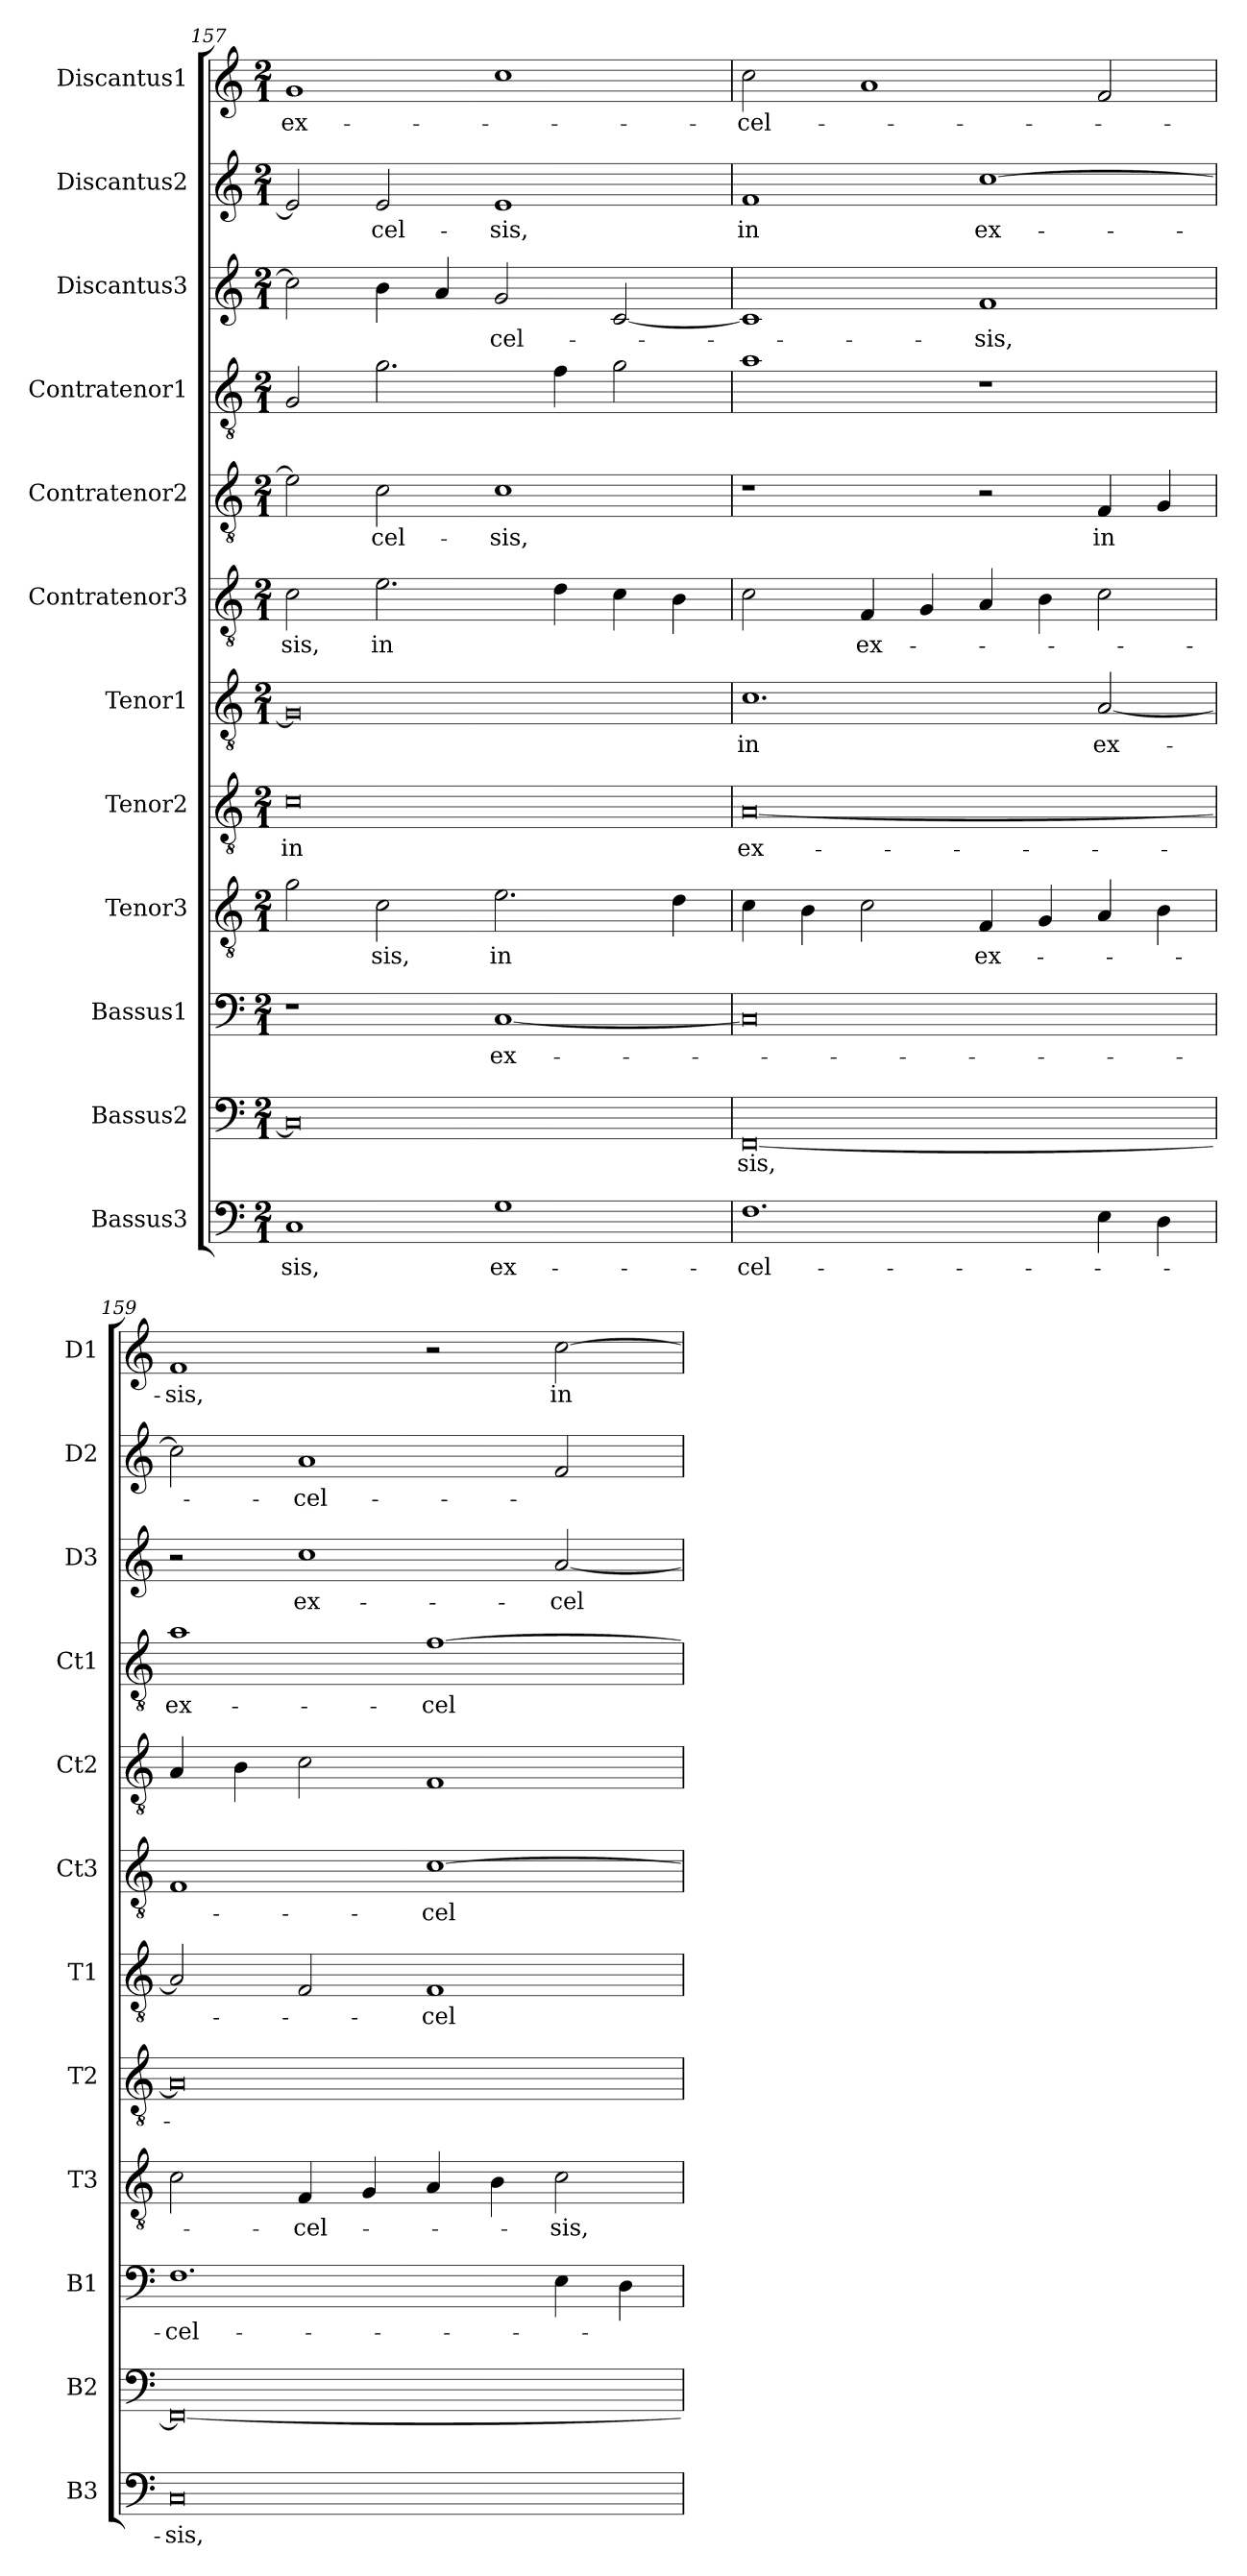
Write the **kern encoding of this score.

**kern	**text	**kern	**text	**kern	**text	**kern	**text	**kern	**text	**kern	**text	**kern	**text	**kern	**text	**kern	**text	**kern	**text	**kern	**text	**kern	**text
*part12	*part12	*part11	*part11	*part10	*part10	*part9	*part9	*part8	*part8	*part7	*part7	*part6	*part6	*part5	*part5	*part4	*part4	*part3	*part3	*part2	*part2	*part1	*part1
*staff12	*staff12	*staff11	*staff11	*staff10	*staff10	*staff9	*staff9	*staff8	*staff8	*staff7	*staff7	*staff6	*staff6	*staff5	*staff5	*staff4	*staff4	*staff3	*staff3	*staff2	*staff2	*staff1	*staff1
*I"Bassus3	*	*I"Bassus2	*	*I"Bassus1	*	*I"Tenor3	*	*I"Tenor2	*	*I"Tenor1	*	*I"Contratenor3	*	*I"Contratenor2	*	*I"Contratenor1	*	*I"Discantus3	*	*I"Discantus2	*	*I"Discantus1	*
*I'B3	*	*I'B2	*	*I'B1	*	*I'T3	*	*I'T2	*	*I'T1	*	*I'Ct3	*	*I'Ct2	*	*I'Ct1	*	*I'D3	*	*I'D2	*	*I'D1	*
*clefF4	*	*clefF4	*	*clefF4	*	*clefGv2	*	*clefGv2	*	*clefGv2	*	*clefGv2	*	*clefGv2	*	*clefGv2	*	*clefG2	*	*clefG2	*	*clefG2	*
*k[]	*	*k[]	*	*k[]	*	*k[]	*	*k[]	*	*k[]	*	*k[]	*	*k[]	*	*k[]	*	*k[]	*	*k[]	*	*k[]	*
*M2/1	*	*M2/1	*	*M2/1	*	*M2/1	*	*M2/1	*	*M2/1	*	*M2/1	*	*M2/1	*	*M2/1	*	*M2/1	*	*M2/1	*	*M2/1	*
=157	=157	=157	=157	=157	=157	=157	=157	=157	=157	=157	=157	=157	=157	=157	=157	=157	=157	=157	=157	=157	=157	=157	=157
1C/	-sis,	0C/]	.	1r	.	2g\	.	0c\	in	0G/]	.	2c\	-sis,	2e\]	.	2G/	.	2cc\]	.	2e/]	.	1g/	ex-
.	.	.	.	.	.	2c\	-sis,	.	.	.	.	2.e\	in	2c\	-cel-	2.g\	.	4b\	.	2e/	-cel-	.	.
.	.	.	.	.	.	.	.	.	.	.	.	.	.	.	.	.	.	4a/	.	.	.	.	.
1G\	ex-	.	.	[1C/	ex-	2.e\	in	.	.	.	.	.	.	1c\	-sis,	.	.	2g/	-cel-	1e/	-sis,	1cc\	.
.	.	.	.	.	.	.	.	.	.	.	.	4d\	.	.	.	4f\	.	.	.	.	.	.	.
.	.	.	.	.	.	.	.	.	.	.	.	4c\	.	.	.	2g\	.	[2c/	.	.	.	.	.
.	.	.	.	.	.	4d\	.	.	.	.	.	4B\	.	.	.	.	.	.	.	.	.	.	.
=158	=158	=158	=158	=158	=158	=158	=158	=158	=158	=158	=158	=158	=158	=158	=158	=158	=158	=158	=158	=158	=158	=158	=158
1.F\	-cel-	[0FF/	-sis,	0C/]	.	4c\	.	[0A/	ex-	1.c\	in	2c\	.	1r	.	1a\	.	1c/]	.	1f/	in	2cc\	-cel-
.	.	.	.	.	.	4B\	.	.	.	.	.	.	.	.	.	.	.	.	.	.	.	.	.
.	.	.	.	.	.	2c\	.	.	.	.	.	4F/	ex-	.	.	.	.	.	.	.	.	1a/	.
.	.	.	.	.	.	.	.	.	.	.	.	4G/	.	.	.	.	.	.	.	.	.	.	.
.	.	.	.	.	.	4F/	ex-	.	.	.	.	4A/	.	2r	.	1r	.	1f/	-sis,	[1cc\	ex-	.	.
.	.	.	.	.	.	4G/	.	.	.	.	.	4B\	.	.	.	.	.	.	.	.	.	.	.
4E\	.	.	.	.	.	4A/	.	.	.	[2A/	ex-	2c\	.	4F/	in	.	.	.	.	.	.	2f/	.
4D\	.	.	.	.	.	4B\	.	.	.	.	.	.	.	4G/	.	.	.	.	.	.	.	.	.
=159	=159	=159	=159	=159	=159	=159	=159	=159	=159	=159	=159	=159	=159	=159	=159	=159	=159	=159	=159	=159	=159	=159	=159
0C/	-sis,	0FF/_	.	1.F\	-cel-	2c\	.	0A/]	.	2A/]	.	1F/	.	4A/	.	1a\	ex-	2r	.	2cc\]	.	1f/	-sis,
.	.	.	.	.	.	.	.	.	.	.	.	.	.	4B\	.	.	.	.	.	.	.	.	.
.	.	.	.	.	.	4F/	-cel-	.	.	2F/	.	.	.	2c\	.	.	.	1cc\	ex-	1a/	-cel-	.	.
.	.	.	.	.	.	4G/	.	.	.	.	.	.	.	.	.	.	.	.	.	.	.	.	.
.	.	.	.	.	.	4A/	.	.	.	1F/	-cel-	[1c\	-cel-	1F/	.	[1f\	-cel-	.	.	.	.	2r	.
.	.	.	.	.	.	4B\	.	.	.	.	.	.	.	.	.	.	.	.	.	.	.	.	.
.	.	.	.	4E\	.	2c\	-sis,	.	.	.	.	.	.	.	.	.	.	[2a/	-cel-	2f/	.	[2cc\	in
.	.	.	.	4D\	.	.	.	.	.	.	.	.	.	.	.	.	.	.	.	.	.	.	.
=	=	=	=	=	=	=	=	=	=	=	=	=	=	=	=	=	=	=	=	=	=	=	=
*-	*-	*-	*-	*-	*-	*-	*-	*-	*-	*-	*-	*-	*-	*-	*-	*-	*-	*-	*-	*-	*-	*-	*-
